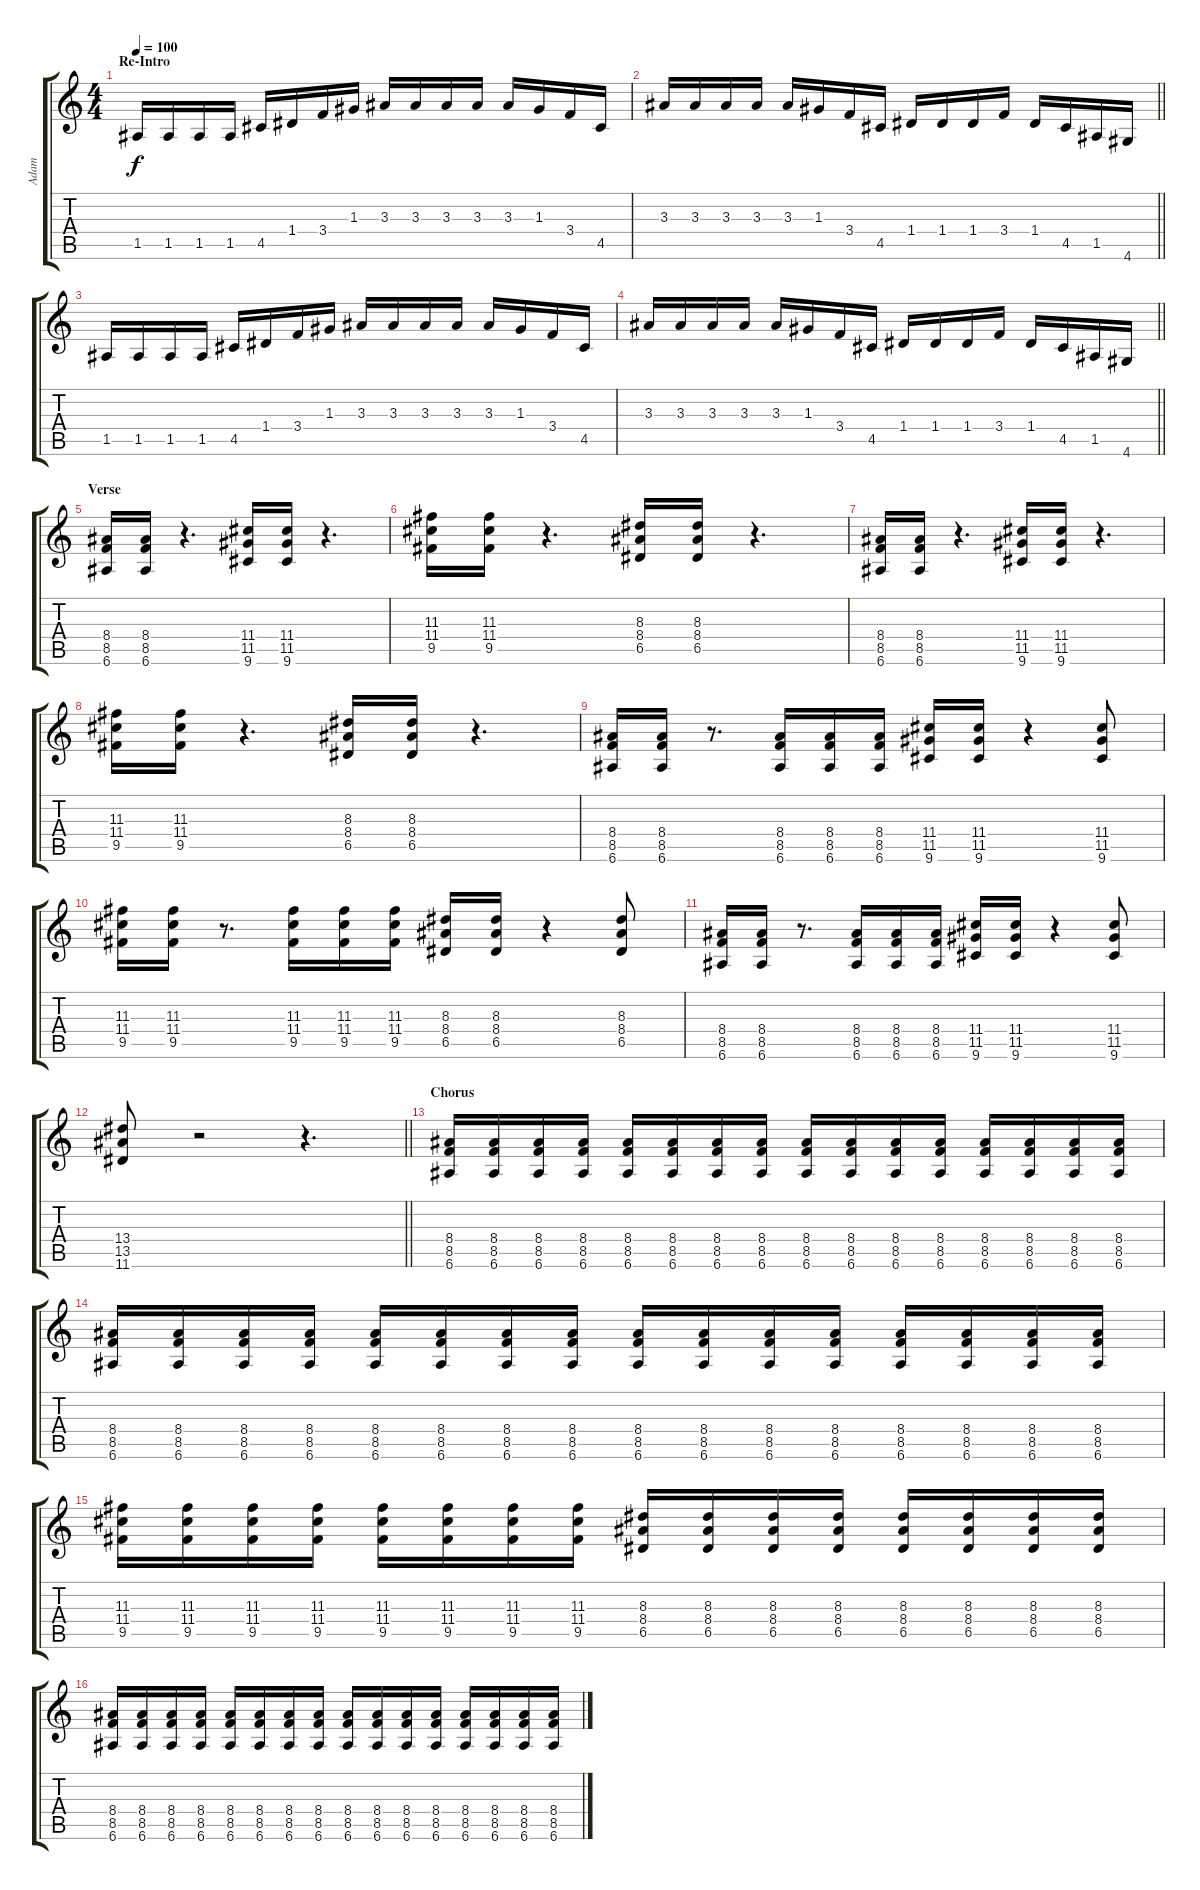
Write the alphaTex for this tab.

\track ("Adam" "Adam") {instrument distortionguitar}
\staff {score tabs}
\tuning (E4 B3 G3 D3 A2 E2) {hide}
\ts (4 4)
\section ("" "Re-Intro")
\tempo 100
\clef g2
\ks c
1.5.16{dy f} 1.5.16 1.5.16 1.5.16 4.5.16 1.4.16 3.4.16 1.3.16 3.3.16 3.3.16 3.3.16 3.3.16 3.3.16 1.3.16 3.4.16 4.5.16 |
\barLineRight lightlight
3.3.16 3.3.16 3.3.16 3.3.16 3.3.16 1.3.16 3.4.16 4.5.16 1.4.16 1.4.16 1.4.16 3.4.16 1.4.16 4.5.16 1.5.16 4.6.16 |
1.5.16 1.5.16 1.5.16 1.5.16 4.5.16 1.4.16 3.4.16 1.3.16 3.3.16 3.3.16 3.3.16 3.3.16 3.3.16 1.3.16 3.4.16 4.5.16 |
\barLineRight lightlight
3.3.16 3.3.16 3.3.16 3.3.16 3.3.16 1.3.16 3.4.16 4.5.16 1.4.16 1.4.16 1.4.16 3.4.16 1.4.16 4.5.16 1.5.16 4.6.16 |
\section ("" "Verse")
(8.4 8.5 6.6).16 (8.4 8.5 6.6).16 r.4{d} (11.4 11.5 9.6).16 (11.4 11.5 9.6).16 r.4{d} |
(11.3 11.4 9.5).16 (11.3 11.4 9.5).16 r.4{d} (8.3 8.4 6.5).16 (8.3 8.4 6.5).16 r.4{d} |
(8.4 8.5 6.6).16 (8.4 8.5 6.6).16 r.4{d} (11.4 11.5 9.6).16 (11.4 11.5 9.6).16 r.4{d} |
(11.3 11.4 9.5).16 (11.3 11.4 9.5).16 r.4{d} (8.3 8.4 6.5).16 (8.3 8.4 6.5).16 r.4{d} |
(8.4 8.5 6.6).16 (8.4 8.5 6.6).16 r.8{d} (8.4 8.5 6.6).16 (8.4 8.5 6.6).16 (8.4 8.5 6.6).16 (11.4 11.5 9.6).16 (11.4 11.5 9.6).16 r.4 (11.4 11.5 9.6).8 |
(11.3 11.4 9.5).16 (11.3 11.4 9.5).16 r.8{d} (11.3 11.4 9.5).16 (11.3 11.4 9.5).16 (11.3 11.4 9.5).16 (8.3 8.4 6.5).16 (8.3 8.4 6.5).16 r.4 (8.3 8.4 6.5).8 |
(8.4 8.5 6.6).16 (8.4 8.5 6.6).16 r.8{d} (8.4 8.5 6.6).16 (8.4 8.5 6.6).16 (8.4 8.5 6.6).16 (11.4 11.5 9.6).16 (11.4 11.5 9.6).16 r.4 (11.4 11.5 9.6).8 |
\barLineRight lightlight
(13.4 13.5 11.6).8 r.2 r.4{d} |
\section ("" "Chorus")
(8.4 8.5 6.6).16 (8.4 8.5 6.6).16 (8.4 8.5 6.6).16 (8.4 8.5 6.6).16 (8.4 8.5 6.6).16 (8.4 8.5 6.6).16 (8.4 8.5 6.6).16 (8.4 8.5 6.6).16 (8.4 8.5 6.6).16 (8.4 8.5 6.6).16 (8.4 8.5 6.6).16 (8.4 8.5 6.6).16 (8.4 8.5 6.6).16 (8.4 8.5 6.6).16 (8.4 8.5 6.6).16 (8.4 8.5 6.6).16 |
(8.4 8.5 6.6).16 (8.4 8.5 6.6).16 (8.4 8.5 6.6).16 (8.4 8.5 6.6).16 (8.4 8.5 6.6).16 (8.4 8.5 6.6).16 (8.4 8.5 6.6).16 (8.4 8.5 6.6).16 (8.4 8.5 6.6).16 (8.4 8.5 6.6).16 (8.4 8.5 6.6).16 (8.4 8.5 6.6).16 (8.4 8.5 6.6).16 (8.4 8.5 6.6).16 (8.4 8.5 6.6).16 (8.4 8.5 6.6).16 |
(11.3 11.4 9.5).16 (11.3 11.4 9.5).16 (11.3 11.4 9.5).16 (11.3 11.4 9.5).16 (11.3 11.4 9.5).16 (11.3 11.4 9.5).16 (11.3 11.4 9.5).16 (11.3 11.4 9.5).16 (8.3 8.4 6.5).16 (8.3 8.4 6.5).16 (8.3 8.4 6.5).16 (8.3 8.4 6.5).16 (8.3 8.4 6.5).16 (8.3 8.4 6.5).16 (8.3 8.4 6.5).16 (8.3 8.4 6.5).16 |
(8.4 8.5 6.6).16 (8.4 8.5 6.6).16 (8.4 8.5 6.6).16 (8.4 8.5 6.6).16 (8.4 8.5 6.6).16 (8.4 8.5 6.6).16 (8.4 8.5 6.6).16 (8.4 8.5 6.6).16 (8.4 8.5 6.6).16 (8.4 8.5 6.6).16 (8.4 8.5 6.6).16 (8.4 8.5 6.6).16 (8.4 8.5 6.6).16 (8.4 8.5 6.6).16 (8.4 8.5 6.6).16 (8.4 8.5 6.6).16
